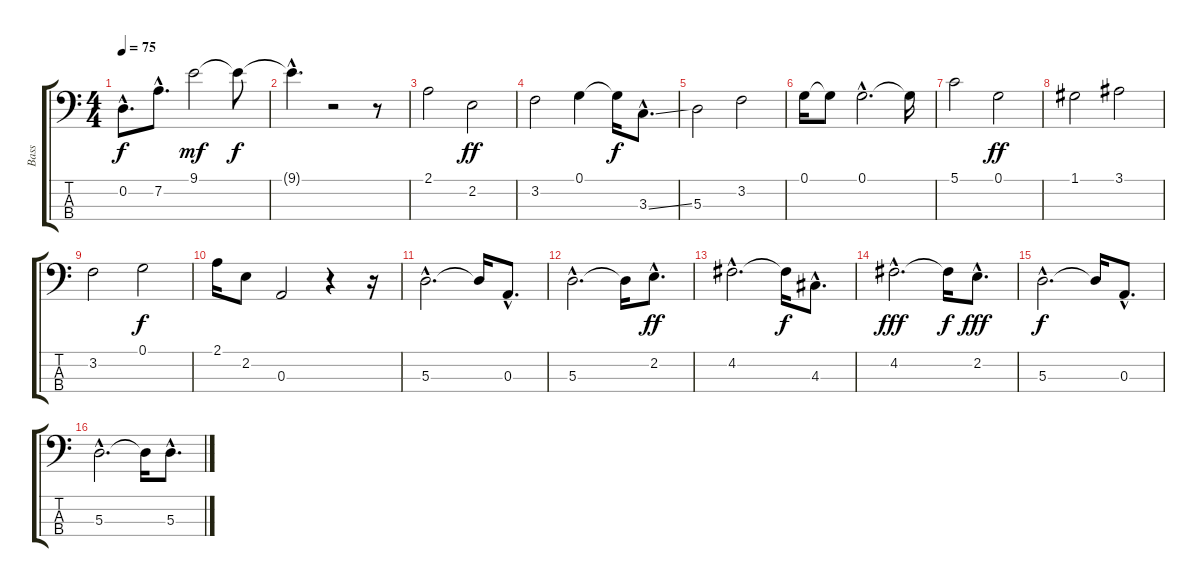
\track ("Bass" "Bass") {instrument electricbassfinger}
\staff {score tabs}
\tuning (G2 D2 A1 E1) {hide}
\ts (4 4)
\tempo 75
\clef f4
\ks c
0.2{hac}.8{d dy f} 7.2{hac}.8{d} 9.1.2{dy mf} 9.1{t}.8{dy f} |
9.1{hac t}.4{d} r.2 r.8 |
2.1.2 2.2.2{dy ff} |
3.2.2 0.1.4 0.1{t}.16{dy f} 3.3{ss hac}.8{d} |
5.3.2 3.2.2 |
0.1.16 0.1{t}.8 0.1{hac}.2{d} 0.1{t}.16 |
5.1.2 0.1.2{dy ff} |
1.1.2 3.1.2 |
3.2.2 0.1.2{dy f} |
2.1.16 2.2.8 0.3.2 r.4 r.16 |
5.3{hac}.2{d} 5.3{t}.16 0.3{hac}.8{d} |
5.3{hac}.2{d} 5.3{t}.16 2.2{hac}.8{d dy ff} |
4.2{hac}.2{d} 4.2{t}.16{dy f} 4.3{hac}.8{d} |
4.2{hac}.2{d dy fff} 4.2{t}.16{dy f} 2.2{hac}.8{d dy fff} |
5.3{hac}.2{d dy f} 5.3{t}.16 0.3{hac}.8{d} |
5.3{hac}.2{d} 5.3{t}.16 5.3{hac}.8{d}
